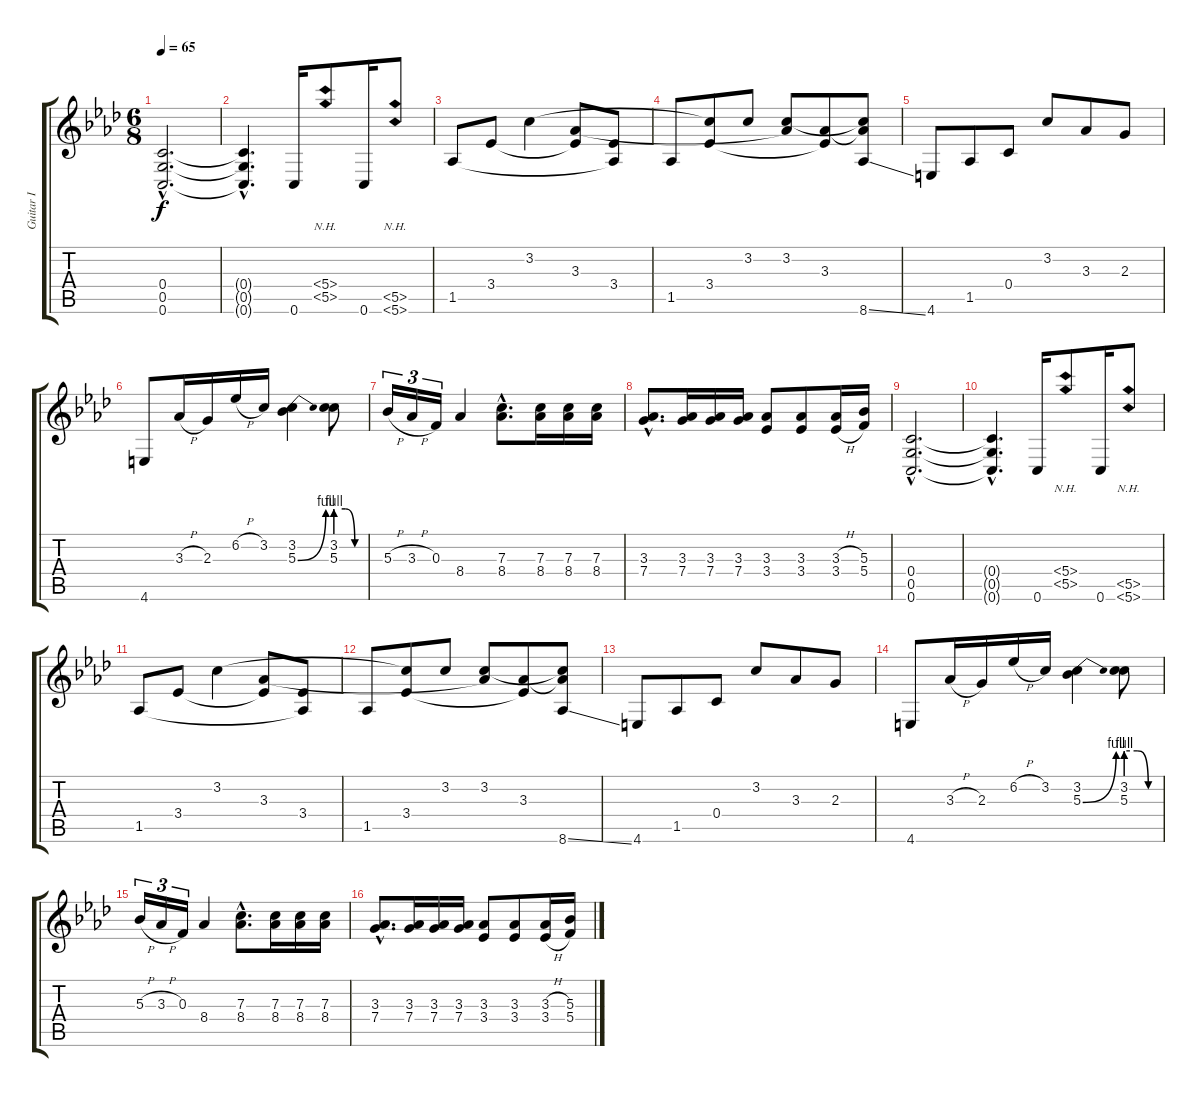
\track ("Guitar I" "Guitar I") {instrument distortionguitar}
\staff {score tabs}
\tuning (D4 A3 F3 C3 G2 C2) {hide}
\ts (6 8)
\tempo 65
\clef g2
\ks ab
(0.4{hac} 0.5{hac} 0.6{hac}).2{d dy f} |
(0.4{hac t} 0.5{hac t} 0.6{hac t}).4{d} 0.6.16 (5.4{nh} 5.5{nh}).8 0.6.16 (5.5{nh} 5.6{nh}).8 |
1.5.8 3.4.8 3.2.4 (3.3 3.4{t}).8 (3.4 1.5{t}).8 |
1.5.8 (3.2{t} 3.4).8 3.2.8 (3.2 3.3{t}).8 (3.3 3.4{t}).8 (3.2{t} 3.3{t} 8.6{ss}).8 |
4.6.8 1.5.8 0.4.8 3.2.8 3.3.8 2.3.8 |
4.6.8 3.3{h}.16 2.3.16 6.2{h}.16 3.2.16 (3.2 5.3{be (bend 0 0 60 4)}).4 (3.2 5.3{be (custom 0 4 20 4 40 0 60 0)}).8 |
5.3{h}.16{tu (3 2)} 3.3{h}.16{tu (3 2)} 0.3.16{tu (3 2)} 8.4.4 (7.3{hac} 8.4{hac}).8{d} (7.3 8.4).16 (7.3 8.4).16 (7.3 8.4).16 |
(3.3{hac} 7.4{hac}).8{d} (3.3 7.4).16 (3.3 7.4).16 (3.3 7.4).16 (3.3 3.4).8 (3.3 3.4).8 (3.3{h} 3.4{h}).16 (5.3 5.4).16 |
(0.4{hac} 0.5{hac} 0.6{hac}).2{d} |
(0.4{hac t} 0.5{hac t} 0.6{hac t}).4{d} 0.6.16 (5.4{nh} 5.5{nh}).8 0.6.16 (5.5{nh} 5.6{nh}).8 |
1.5.8 3.4.8 3.2.4 (3.3 3.4{t}).8 (3.4 1.5{t}).8 |
1.5.8 (3.2{t} 3.4).8 3.2.8 (3.2 3.3{t}).8 (3.3 3.4{t}).8 (3.2{t} 3.3{t} 8.6{ss}).8 |
4.6.8 1.5.8 0.4.8 3.2.8 3.3.8 2.3.8 |
4.6.8 3.3{h}.16 2.3.16 6.2{h}.16 3.2.16 (3.2 5.3{be (bend 0 0 60 4)}).4 (3.2 5.3{be (custom 0 4 20 4 40 0 60 0)}).8 |
5.3{h}.16{tu (3 2)} 3.3{h}.16{tu (3 2)} 0.3.16{tu (3 2)} 8.4.4 (7.3{hac} 8.4{hac}).8{d} (7.3 8.4).16 (7.3 8.4).16 (7.3 8.4).16 |
(3.3{hac} 7.4{hac}).8{d} (3.3 7.4).16 (3.3 7.4).16 (3.3 7.4).16 (3.3 3.4).8 (3.3 3.4).8 (3.3{h} 3.4{h}).16 (5.3 5.4).16
